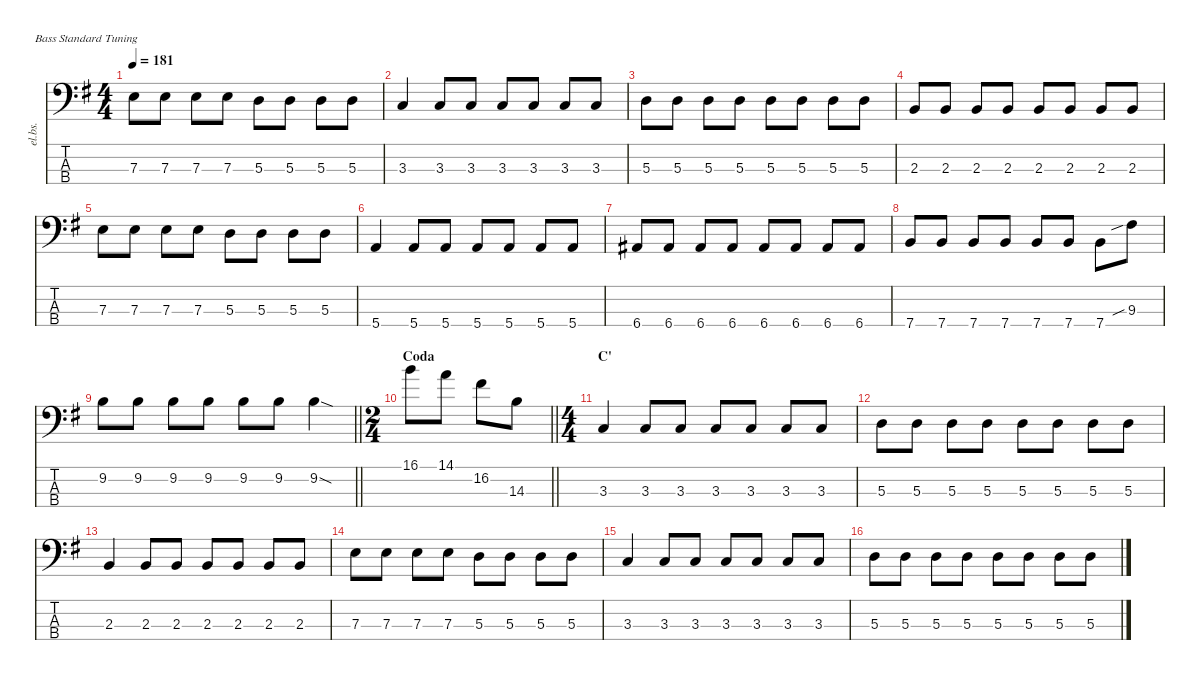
\defaultSystemsLayout 4
\hideDynamics
\bracketExtendMode nobrackets
\track ("Bass" "el.bs.") {instrument electricbassfinger}
\staff {score tabs}
\tuning (G2 D2 A1 E1)
\ts (4 4)
\tempo 181
\clef f4
\ks g
7.3{acc forcenatural}.8{dy f} 7.3{acc forcenatural}.8 7.3{acc forcenatural}.8 7.3{acc forcenatural}.8 5.3{acc forcenatural}.8 5.3{acc forcenatural}.8 5.3{acc forcenatural}.8 5.3{acc forcenatural}.8 |
3.3{acc forcenatural}.4 3.3{acc forcenatural}.8 3.3{acc forcenatural}.8 3.3{acc forcenatural}.8 3.3{acc forcenatural}.8 3.3{acc forcenatural}.8 3.3{acc forcenatural}.8 |
5.3{acc forcenatural}.8 5.3{acc forcenatural}.8 5.3{acc forcenatural}.8 5.3{acc forcenatural}.8 5.3{acc forcenatural}.8 5.3{acc forcenatural}.8 5.3{acc forcenatural}.8 5.3{acc forcenatural}.8 |
2.3{acc forcenatural}.8 2.3{acc forcenatural}.8 2.3{acc forcenatural}.8 2.3{acc forcenatural}.8 2.3{acc forcenatural}.8 2.3{acc forcenatural}.8 2.3{acc forcenatural}.8 2.3{acc forcenatural}.8 |
7.3{acc forcenatural}.8 7.3{acc forcenatural}.8 7.3{acc forcenatural}.8 7.3{acc forcenatural}.8 5.3{acc forcenatural}.8 5.3{acc forcenatural}.8 5.3{acc forcenatural}.8 5.3{acc forcenatural}.8 |
5.4{acc forcenatural}.4 5.4{acc forcenatural}.8 5.4{acc forcenatural}.8 5.4{acc forcenatural}.8 5.4{acc forcenatural}.8 5.4{acc forcenatural}.8 5.4{acc forcenatural}.8 |
6.4{acc #}.8 6.4{acc #}.8 6.4{acc #}.8 6.4{acc #}.8 6.4{acc #}.8 6.4{acc #}.8 6.4{acc #}.8 6.4{acc #}.8 |
7.4{acc forcenatural}.8 7.4{acc forcenatural}.8 7.4{acc forcenatural}.8 7.4{acc forcenatural}.8 7.4{acc forcenatural}.8 7.4{acc forcenatural}.8 7.4{acc forcenatural}.8 9.3{sib acc #}.8 |
\barLineRight lightlight
9.2{acc forcenatural}.8 9.2{acc forcenatural}.8 9.2{acc forcenatural}.8 9.2{acc forcenatural}.8 9.2{acc forcenatural}.8 9.2{acc forcenatural}.8 9.2{sod acc forcenatural}.4 |
\ts (2 4)
\beaming (8 2 2)
\section ("" "Coda")
\barLineRight lightlight
16.1{acc forcenatural}.8 14.1{acc forcenatural}.8 16.2{acc #}.8 14.3{acc forcenatural}.8 |
\ts (4 4)
\beaming (8 2 2 2 2)
\section ("" "C'")
3.3{acc forcenatural}.4 3.3{acc forcenatural}.8 3.3{acc forcenatural}.8 3.3{acc forcenatural}.8 3.3{acc forcenatural}.8 3.3{acc forcenatural}.8 3.3{acc forcenatural}.8 |
5.3{acc forcenatural}.8 5.3{acc forcenatural}.8 5.3{acc forcenatural}.8 5.3{acc forcenatural}.8 5.3{acc forcenatural}.8 5.3{acc forcenatural}.8 5.3{acc forcenatural}.8 5.3{acc forcenatural}.8 |
2.3{acc forcenatural}.4 2.3{acc forcenatural}.8 2.3{acc forcenatural}.8 2.3{acc forcenatural}.8 2.3{acc forcenatural}.8 2.3{acc forcenatural}.8 2.3{acc forcenatural}.8 |
7.3{acc forcenatural}.8 7.3{acc forcenatural}.8 7.3{acc forcenatural}.8 7.3{acc forcenatural}.8 5.3{acc forcenatural}.8 5.3{acc forcenatural}.8 5.3{acc forcenatural}.8 5.3{acc forcenatural}.8 |
3.3{acc forcenatural}.4 3.3{acc forcenatural}.8 3.3{acc forcenatural}.8 3.3{acc forcenatural}.8 3.3{acc forcenatural}.8 3.3{acc forcenatural}.8 3.3{acc forcenatural}.8 |
5.3{acc forcenatural}.8 5.3{acc forcenatural}.8 5.3{acc forcenatural}.8 5.3{acc forcenatural}.8 5.3{acc forcenatural}.8 5.3{acc forcenatural}.8 5.3{acc forcenatural}.8 5.3{acc forcenatural}.8
